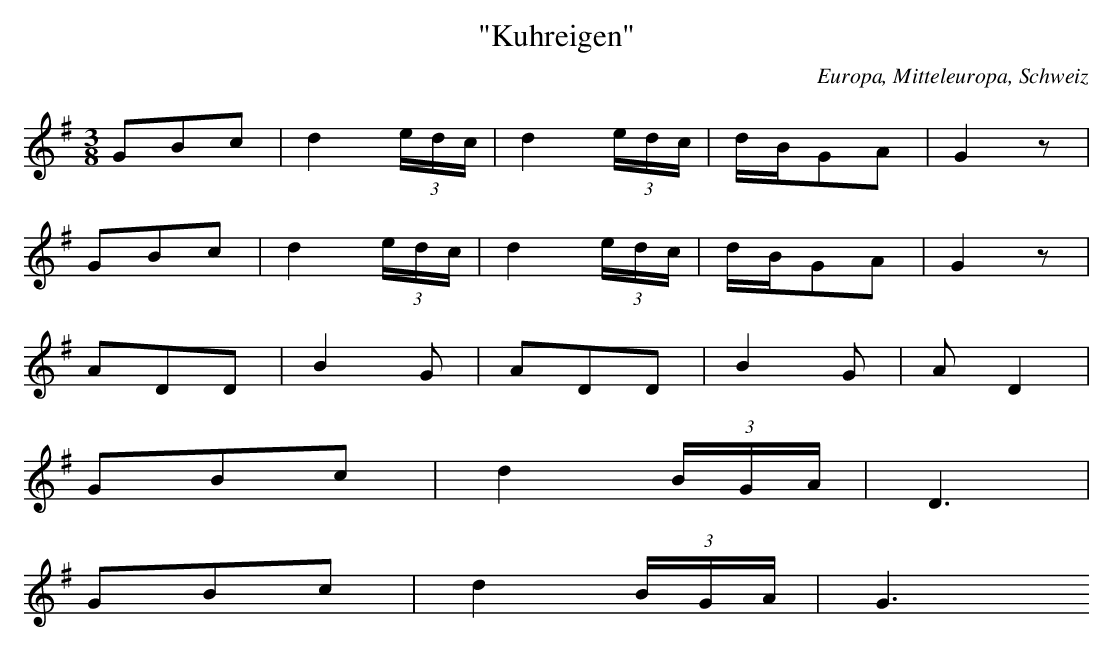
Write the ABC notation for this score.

X:1
T: "Kuhreigen"
O: Europa, Mitteleuropa, Schweiz
M: 3/8
L: 1/16
K: G
G2B2c2 | d4(3edc | d4(3edc | dBG2A2 | G4z2 |
G2B2c2 | d4(3edc | d4(3edc | dBG2A2 | G4z2 |
A2D2D2 | B4G2 | A2D2D2 | B4G2 | A2D4 |
G2B2c2 | d4(3BGA | D6 |
G2B2c2 | d4(3BGA | G6
